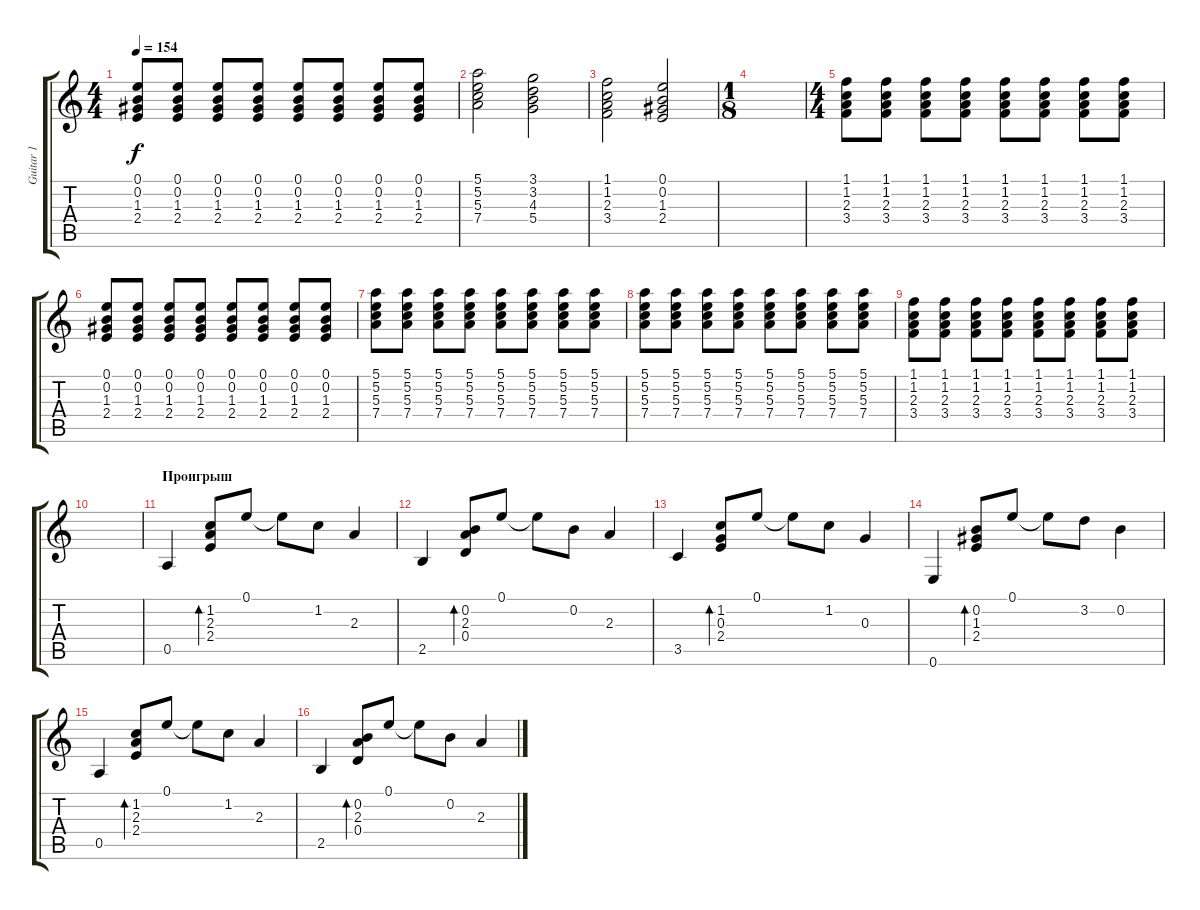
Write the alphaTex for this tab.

\track ("Guitar 1" "Guitar 1") {instrument acousticguitarsteel}
\staff {score tabs}
\tuning (E4 B3 G3 D3 A2 E2) {hide}
\ts (4 4)
\tempo 154
\clef g2
\ks c
(0.1 0.2 1.3 2.4).8{dy f} (0.1 0.2 1.3 2.4).8 (0.1 0.2 1.3 2.4).8 (0.1 0.2 1.3 2.4).8 (0.1 0.2 1.3 2.4).8 (0.1 0.2 1.3 2.4).8 (0.1 0.2 1.3 2.4).8 (0.1 0.2 1.3 2.4).8 |
(5.1 5.2 5.3 7.4).2 (3.1 3.2 4.3 5.4).2 |
(1.1 1.2 2.3 3.4).2 (0.1 0.2 1.3 2.4).2 |
\ts (1 8)
|
\ts (4 4)
(1.1 1.2 2.3 3.4).8{volume 10} (1.1 1.2 2.3 3.4).8 (1.1 1.2 2.3 3.4).8 (1.1 1.2 2.3 3.4).8 (1.1 1.2 2.3 3.4).8 (1.1 1.2 2.3 3.4).8 (1.1 1.2 2.3 3.4).8 (1.1 1.2 2.3 3.4).8 |
(0.1 0.2 1.3 2.4).8 (0.1 0.2 1.3 2.4).8 (0.1 0.2 1.3 2.4).8 (0.1 0.2 1.3 2.4).8 (0.1 0.2 1.3 2.4).8 (0.1 0.2 1.3 2.4).8 (0.1 0.2 1.3 2.4).8 (0.1 0.2 1.3 2.4).8 |
(5.1 5.2 5.3 7.4).8 (5.1 5.2 5.3 7.4).8 (5.1 5.2 5.3 7.4).8 (5.1 5.2 5.3 7.4).8 (5.1 5.2 5.3 7.4).8 (5.1 5.2 5.3 7.4).8 (5.1 5.2 5.3 7.4).8 (5.1 5.2 5.3 7.4).8 |
(5.1 5.2 5.3 7.4).8 (5.1 5.2 5.3 7.4).8 (5.1 5.2 5.3 7.4).8 (5.1 5.2 5.3 7.4).8 (5.1 5.2 5.3 7.4).8 (5.1 5.2 5.3 7.4).8 (5.1 5.2 5.3 7.4).8 (5.1 5.2 5.3 7.4).8 |
(1.1 1.2 2.3 3.4).8 (1.1 1.2 2.3 3.4).8 (1.1 1.2 2.3 3.4).8 (1.1 1.2 2.3 3.4).8 (1.1 1.2 2.3 3.4).8 (1.1 1.2 2.3 3.4).8 (1.1 1.2 2.3 3.4).8 (1.1 1.2 2.3 3.4).8 |
|
\section ("" "Проигрыш")
0.5.4{volume 12} (1.2 2.3 2.4).8{bd 480} 0.1.8 0.1{t}.8 1.2.8 2.3.4 |
2.5.4 (0.2 2.3 0.4).8{bd 480} 0.1.8 0.1{t}.8 0.2.8 2.3.4 |
3.5.4 (1.2 0.3 2.4).8{bd 480} 0.1.8 0.1{t}.8 1.2.8 0.3.4 |
0.6.4 (0.2 1.3 2.4).8{bd 480} 0.1.8 0.1{t}.8 3.2.8 0.2.4 |
0.5.4 (1.2 2.3 2.4).8{bd 480} 0.1.8 0.1{t}.8 1.2.8 2.3.4 |
2.5.4 (0.2 2.3 0.4).8{bd 480} 0.1.8 0.1{t}.8 0.2.8 2.3.4
